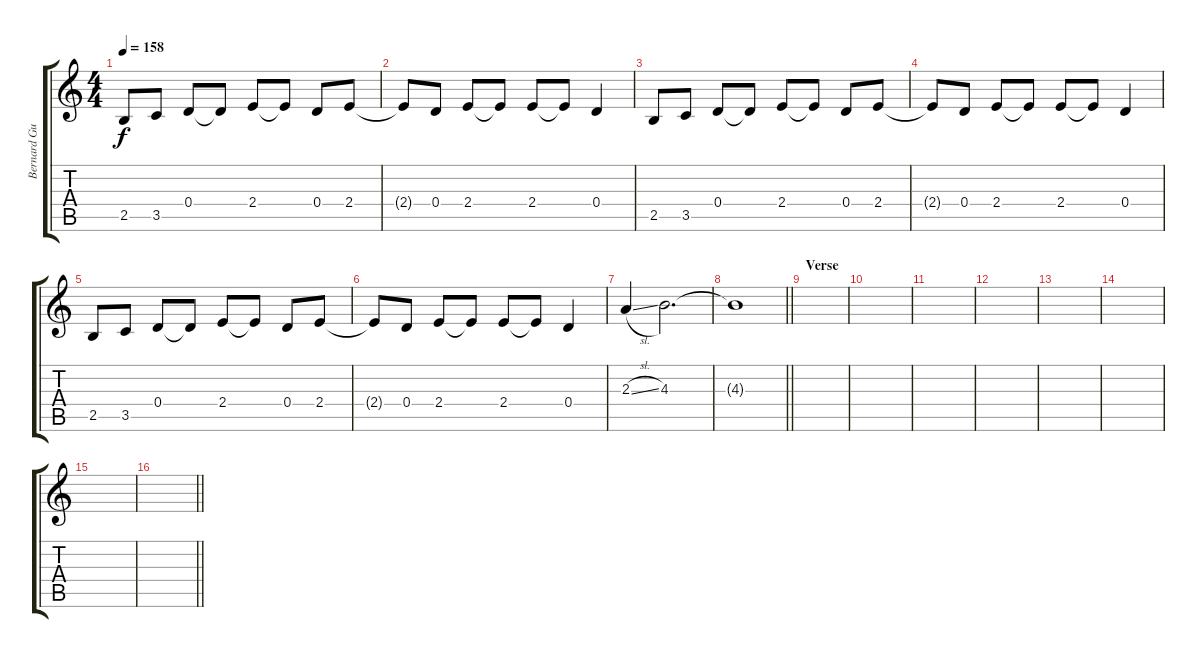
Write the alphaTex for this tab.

\track ("Bernard Guitar 1" "Bernard Gu") {instrument electricguitarclean}
\staff {score tabs}
\tuning (E4 B3 G3 D3 A2 E2) {hide}
\ts (4 4)
\tempo 158
\clef g2
\ks c
2.5.8{dy f} 3.5.8 0.4.8 0.4{t}.8 2.4.8 2.4{t}.8 0.4.8 2.4.8 |
2.4{t}.8 0.4.8 2.4.8 2.4{t}.8 2.4.8 2.4{t}.8 0.4.4 |
2.5.8 3.5.8 0.4.8 0.4{t}.8 2.4.8 2.4{t}.8 0.4.8 2.4.8 |
2.4{t}.8 0.4.8 2.4.8 2.4{t}.8 2.4.8 2.4{t}.8 0.4.4 |
2.5.8 3.5.8 0.4.8 0.4{t}.8 2.4.8 2.4{t}.8 0.4.8 2.4.8 |
2.4{t}.8 0.4.8 2.4.8 2.4{t}.8 2.4.8 2.4{t}.8 0.4.4 |
2.3{sl}.4 4.3.2{d} |
\barLineRight lightlight
4.3{t}.1 |
\section ("" "Verse")
|
|
|
|
|
|
|
\barLineRight lightlight
